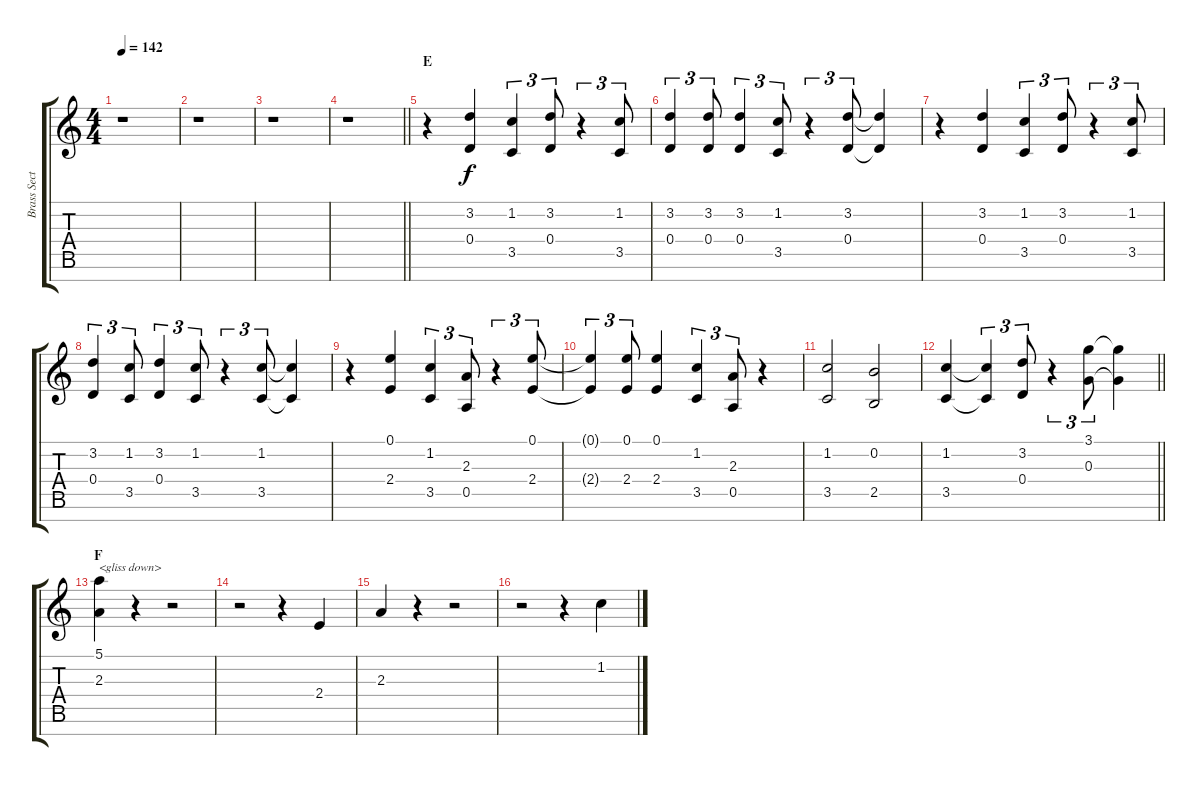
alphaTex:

\track ("Brass Section" "Brass Sect") {instrument brasssection}
\staff {score tabs}
\tuning (E5 B4 G4 D4 A3 E3 B2) {hide}
\ts (4 4)
\tempo 142
\clef g2
\ks c
r.1{dy f} |
r.1 |
r.1 |
\barLineRight lightlight
r.1 |
\section ("" "E")
r.4 (3.2 0.4).4 (1.2 3.5).4{tu (3 2)} (3.2 0.4).8{tu (3 2)} r.4{tu (3 2)} (1.2 3.5).8{tu (3 2)} |
(3.2 0.4).4{tu (3 2)} (3.2 0.4).8{tu (3 2)} (3.2 0.4).4{tu (3 2)} (1.2 3.5).8{tu (3 2)} r.4{tu (3 2)} (3.2 0.4).8{tu (3 2)} (3.2{t} 0.4{t}).4 |
r.4 (3.2 0.4).4 (1.2 3.5).4{tu (3 2)} (3.2 0.4).8{tu (3 2)} r.4{tu (3 2)} (1.2 3.5).8{tu (3 2)} |
(3.2 0.4).4{tu (3 2)} (1.2 3.5).8{tu (3 2)} (3.2 0.4).4{tu (3 2)} (1.2 3.5).8{tu (3 2)} r.4{tu (3 2)} (1.2 3.5).8{tu (3 2)} (1.2{t} 3.5{t}).4 |
r.4 (0.1 2.4).4 (1.2 3.5).4{tu (3 2)} (2.3 0.5).8{tu (3 2)} r.4{tu (3 2)} (0.1 2.4).8{tu (3 2)} |
(0.1{t} 2.4{t}).4{tu (3 2)} (0.1 2.4).8{tu (3 2)} (0.1 2.4).4 (1.2 3.5).4{tu (3 2)} (2.3 0.5).8{tu (3 2)} r.4 |
(1.2 3.5).2 (0.2 2.5).2 |
\barLineRight lightlight
(1.2 3.5).4 (1.2{t} 3.5{t}).4{tu (3 2)} (3.2 0.4).8{tu (3 2)} r.4{tu (3 2)} (3.1 0.3).8{tu (3 2)} (3.1{t} 0.3{t}).4 |
\section ("" "F")
(5.1 2.3).4{txt "<gliss down>"} r.4 r.2 |
r.2 r.4 2.4.4 |
2.3.4 r.4 r.2 |
r.2 r.4 1.2.4
